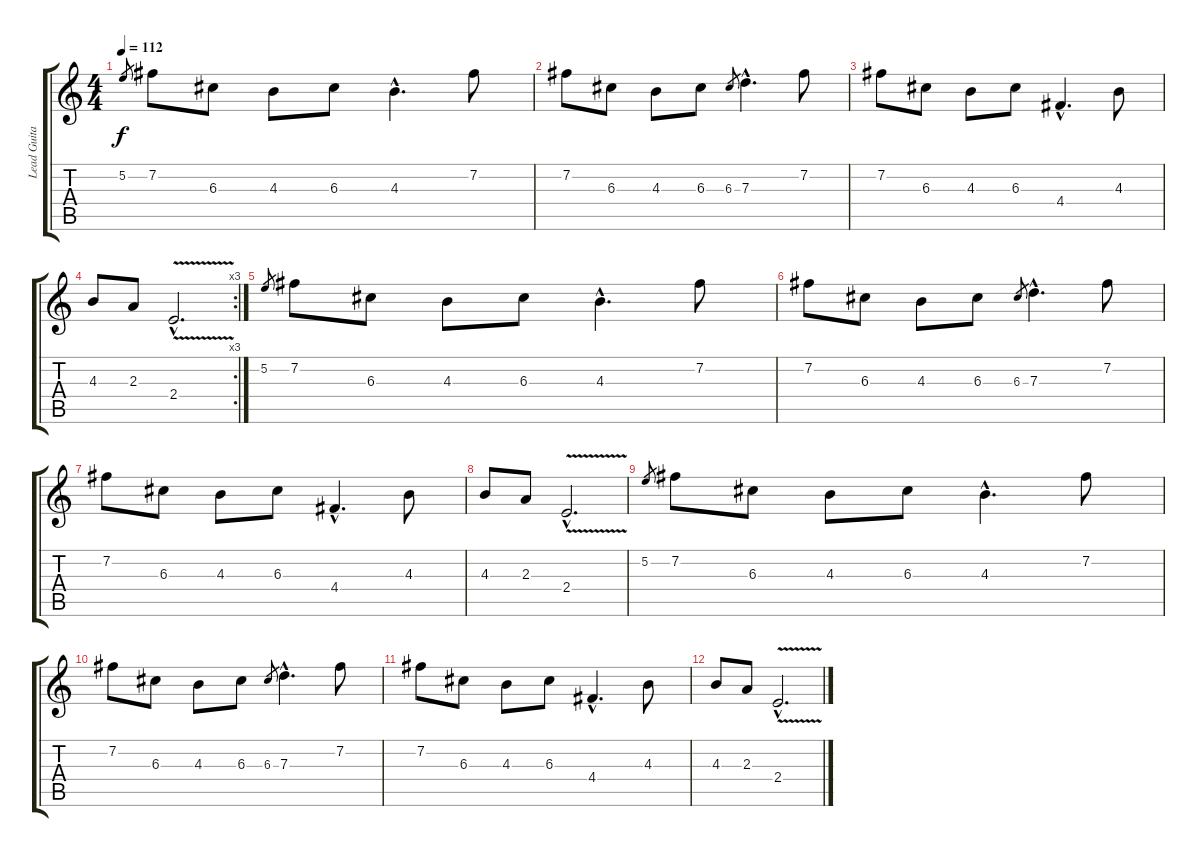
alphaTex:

\track ("Lead Guitar (Harmony)" "Lead Guita") {instrument distortionguitar}
\staff {score tabs}
\tuning (E4 B3 G3 D3 A2 E2) {hide}
\ts (4 4)
\tempo 112
\clef g2
\ks c
5.2.8{gr dy f} 7.2.8 6.3.8 4.3.8 6.3.8 4.3{hac}.4{d} 7.2.8 |
7.2.8 6.3.8 4.3.8 6.3.8 6.3.8{gr} 7.3{hac}.4{d} 7.2.8 |
7.2.8 6.3.8 4.3.8 6.3.8 4.4{hac}.4{d} 4.3.8 |
\rc 3
4.3.8 2.3.8 2.4{v hac}.2{d} |
5.2.8{gr} 7.2.8 6.3.8 4.3.8 6.3.8 4.3{hac}.4{d} 7.2.8 |
7.2.8 6.3.8 4.3.8 6.3.8 6.3.8{gr} 7.3{hac}.4{d} 7.2.8 |
7.2.8 6.3.8 4.3.8 6.3.8 4.4{hac}.4{d} 4.3.8 |
4.3.8 2.3.8 2.4{v hac}.2{d} |
5.2.8{gr} 7.2.8 6.3.8 4.3.8 6.3.8 4.3{hac}.4{d} 7.2.8 |
7.2.8 6.3.8 4.3.8 6.3.8 6.3.8{gr} 7.3{hac}.4{d} 7.2.8 |
7.2.8 6.3.8 4.3.8 6.3.8 4.4{hac}.4{d} 4.3.8 |
4.3.8 2.3.8 2.4{v hac}.2{d}
